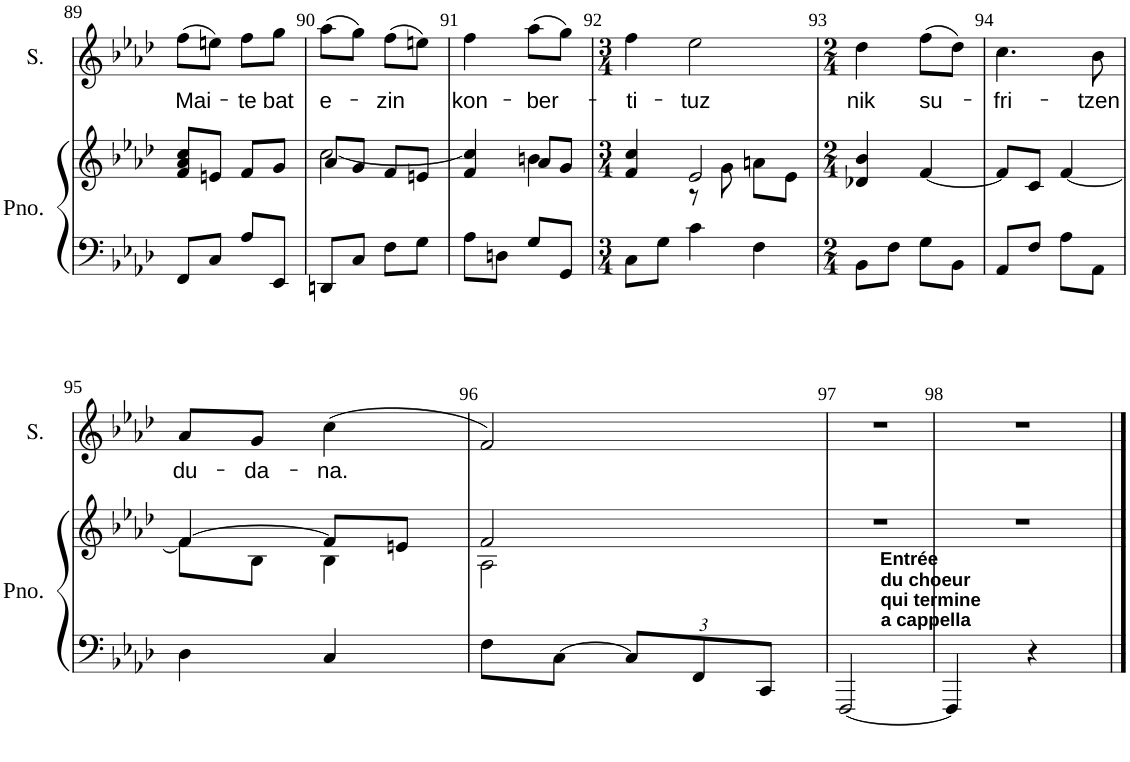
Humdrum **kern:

**kern	**kern	**kern	**text
*part2	*part2	*part1	*part1
*staff3	*staff2	*staff1	*staff1
*I"Piano	*	*I"Soprano	*
*I'Pno.	*	*I'S.	*
!!LO:PB:g=z
*clefF4	*clefG2	*clefG2	*
*k[b-e-a-d-]	*k[b-e-a-d-]	*k[b-e-a-d-]	*
*M2/4	*M2/4	*M2/4	*
=89	=89	=89	=89
!	!	!	!LO:LY:b
8FF/L	8f/ 8a-/ 8cc/L	(8ff\L	Mai-
8C/J	8en/J	8een\J)	.
!	!	!	!LO:LY:b
8A-/L	8f/L	8ff\L	-te
!	!	!	!LO:LY:b
8EE-/J	8g/J	8gg\J	bat
=90	=90	=90	=90
*	*^	*	*
!	!	!	!	!LO:LY:b
8DDn/L	8a-/L	[2cc\	(8aa-\L	e-
8C/J	8g/J	.	8gg\J)	.
!	!	!	!	!LO:LY:b
8F\L	8f/L	.	(8ff\L	-zin
8G\J	8en/J	.	8een\J)	.
=91	=91	=91	=91	=91
!	!	!	!	!LO:LY:b
8A-\L	4f/ 4cc/]	4ryy	4ff\	kon-
8Dn\J	.	.	.	.
!	!	!	!	!LO:LY:b
8G/L	8a-/L	4bn\	(8aa-\L	-ber-
8GG/J	8g/J	.	8gg\J)	.
=92	=92	=92	=92	=92
*M3/4	*M3/4	*	*M3/4	*
!	!	!	!	!LO:LY:b
8C\L	4f/ 4cc/	4ryy	4ff\	-ti-
8G\J	.	.	.	.
!	!	!	!	!LO:LY:b
4c\	2e-/	8r	2ee-\	-tuz
.	.	8g\	.	.
4F\	.	8an\L	.	.
.	.	8e-\J	.	.
*	*v	*v	*	*
=93	=93	=93	=93
*M2/4	*M2/4	*M2/4	*
*	*^	*	*
!	!	!	!	!LO:LY:b
*	*v	*v	*	*
8BB-\L	4d-X/ 4b-/	4dd-\	nik
8F\J	.	.	.
!	!	!	!LO:LY:b
8G\L	[4f/	(8ff\L	su-
8BB-\J	.	8dd-\J)	.
=94	=94	=94	=94
!	!	!	!LO:LY:b
8AA-/L	8f/L]	4.cc\	-fri-
8F/J	8c/J	.	.
8A-\L	[4f/	.	.
!	!	!	!LO:LY:b
8AA-\J	.	8b-\	-tzen
!!LO:LB:g=z
=95	=95	=95	=95
*	*^	*	*
!	!	!	!	!LO:LY:b
4D-\	[4f/	8f\L]	8a-/L	du-
!	!	!	!	!LO:LY:b
.	.	8B-\J	8g/J	-da-
!	!	!	!	!LO:LY:b
4C/	8f/L]	4B-\	(4cc\	-na.
.	8en/J	.	.	.
=96	=96	=96	=96	=96
8F\L	2f/	2A-\	2f/)	.
[8C\J	.	.	.	.
*Xbrackettup	*	*	*	*
12C/L]	.	.	.	.
12FF/	.	.	.	.
12CC/J	.	.	.	.
*	*v	*v	*	*
=97	=97	=97	=97
[2FFF/	2r	2r	.
=98	=98	=98	=98
!LO:TX:a:B:t=Entrée	!	!	!
!LO:TX:a:t=du choeur	!	!	!
!LO:TX:a:t=qui termine	!	!	!
!LO:TX:a:t=a cappella	!	!	!
4FFF/]	2r	2r	.
4r	.	.	.
==	==	==	==
*-	*-	*-	*-
